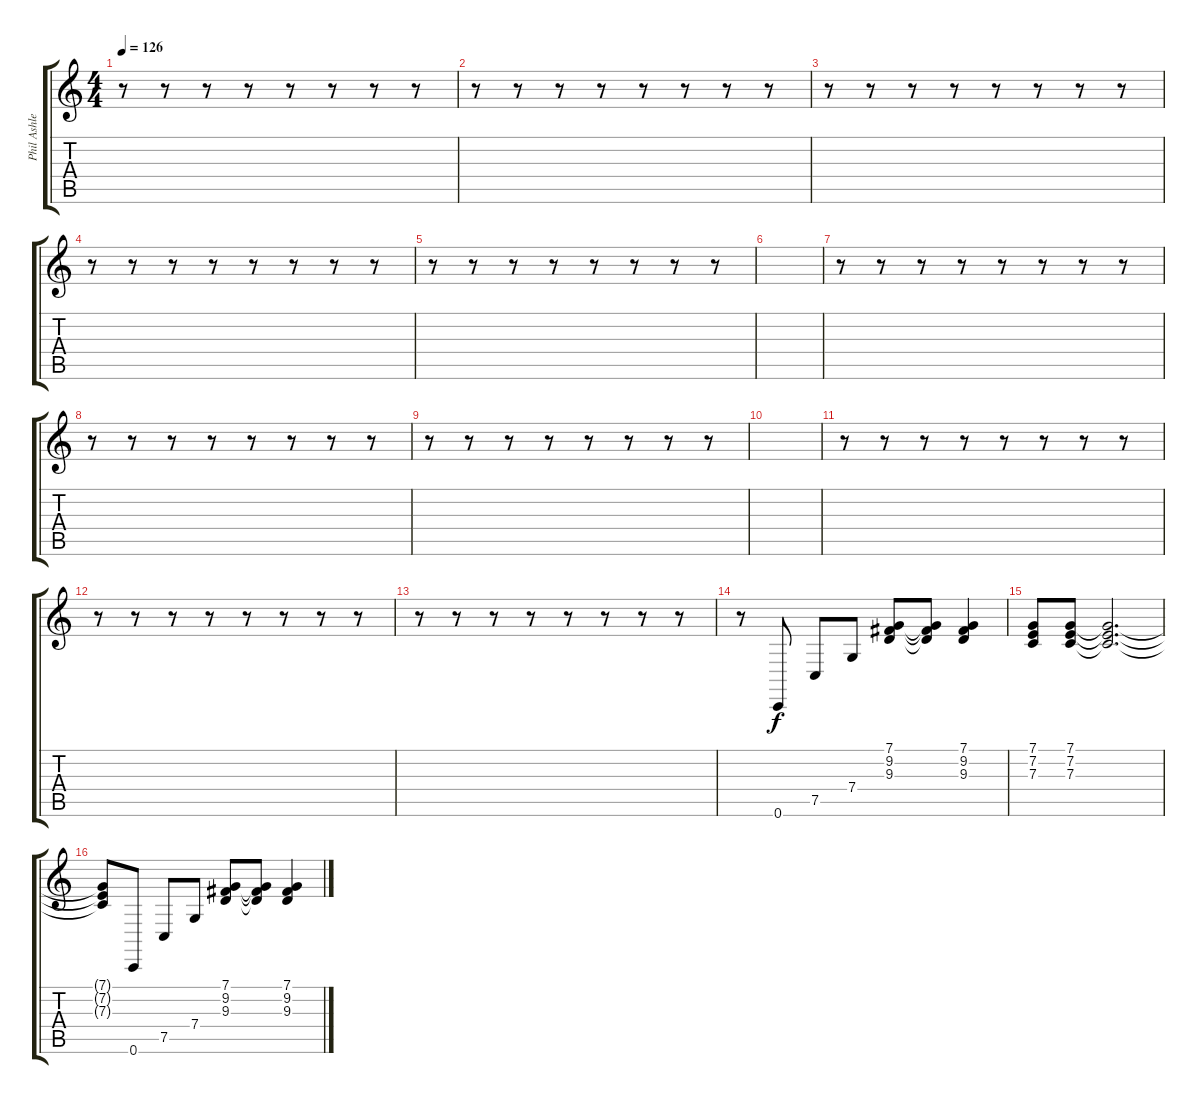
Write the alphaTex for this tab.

\track ("Phil Ashley - keyboards" "Phil Ashle") {instrument electricgrandpiano}
\staff {score tabs}
\tuning (C4 A3 F3 C3 F2 C2) {hide}
\ts (4 4)
\tempo 126
\clef g2
\ks c
r.8{dy f instrument electricgrandpiano} r.8 r.8 r.8 r.8 r.8 r.8 r.8 |
r.8 r.8 r.8 r.8 r.8 r.8 r.8 r.8 |
r.8 r.8 r.8 r.8 r.8 r.8 r.8 r.8 |
r.8 r.8 r.8 r.8 r.8 r.8 r.8 r.8 |
r.8 r.8 r.8 r.8 r.8 r.8 r.8 r.8 |
|
r.8 r.8 r.8 r.8 r.8 r.8 r.8 r.8 |
r.8 r.8 r.8 r.8 r.8 r.8 r.8 r.8 |
r.8 r.8 r.8 r.8 r.8 r.8 r.8 r.8 |
|
r.8 r.8 r.8 r.8 r.8 r.8 r.8 r.8 |
r.8 r.8 r.8 r.8 r.8 r.8 r.8 r.8 |
r.8 r.8 r.8 r.8 r.8 r.8 r.8 r.8 |
r.8 0.6.8 7.5.8 7.4.8 (7.1 9.2 9.3).8 (7.1{t} 9.2{t} 9.3{t}).8 (7.1 9.2 9.3).4 |
(7.1 7.2 7.3).8 (7.1 7.2 7.3).8 (7.1{t} 7.2{t} 7.3{t}).2{d} |
(7.1{t} 7.2{t} 7.3{t}).8 0.6.8 7.5.8 7.4.8 (7.1 9.2 9.3).8 (7.1{t} 9.2{t} 9.3{t}).8 (7.1 9.2 9.3).4
